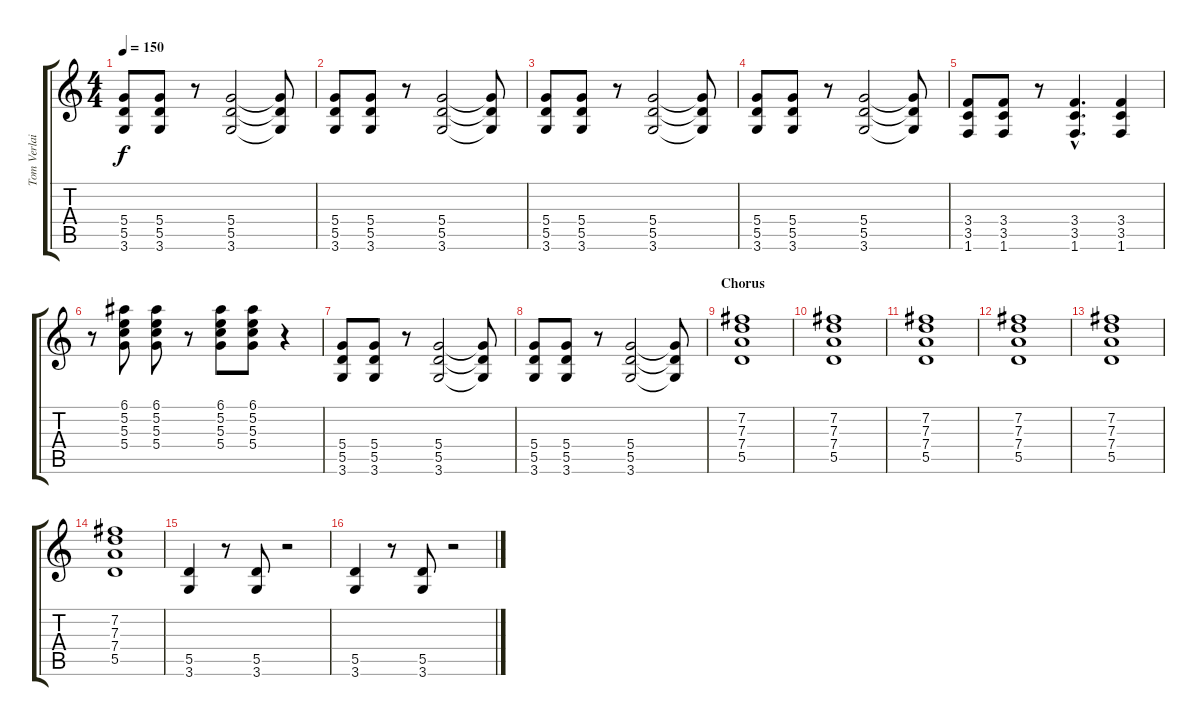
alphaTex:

\track ("Tom Verlaine" "Tom Verlai") {instrument electricguitarclean}
\staff {score tabs}
\tuning (E4 B3 G3 D3 A2 E2) {hide}
\ts (4 4)
\tempo 150
\clef g2
\ks c
(5.4 5.5 3.6).8{dy f} (5.4 5.5 3.6).8 r.8 (5.4 5.5 3.6).2 (5.4{t} 5.5{t} 3.6{t}).8 |
(5.4 5.5 3.6).8 (5.4 5.5 3.6).8 r.8 (5.4 5.5 3.6).2 (5.4{t} 5.5{t} 3.6{t}).8 |
(5.4 5.5 3.6).8 (5.4 5.5 3.6).8 r.8 (5.4 5.5 3.6).2 (5.4{t} 5.5{t} 3.6{t}).8 |
(5.4 5.5 3.6).8 (5.4 5.5 3.6).8 r.8 (5.4 5.5 3.6).2 (5.4{t} 5.5{t} 3.6{t}).8 |
(3.4 3.5 1.6).8 (3.4 3.5 1.6).8 r.8 (3.4{hac} 3.5{hac} 1.6{hac}).4{d} (3.4 3.5 1.6).4 |
r.8 (6.1 5.2 5.3 5.4).8 (6.1 5.2 5.3 5.4).8 r.8 (6.1 5.2 5.3 5.4).8 (6.1 5.2 5.3 5.4).8 r.4 |
(5.4 5.5 3.6).8 (5.4 5.5 3.6).8 r.8 (5.4 5.5 3.6).2 (5.4{t} 5.5{t} 3.6{t}).8 |
(5.4 5.5 3.6).8 (5.4 5.5 3.6).8 r.8 (5.4 5.5 3.6).2 (5.4{t} 5.5{t} 3.6{t}).8 |
\section ("" "Chorus")
(7.2 7.3 7.4 5.5).1 |
(7.2 7.3 7.4 5.5).1 |
(7.2 7.3 7.4 5.5).1 |
(7.2 7.3 7.4 5.5).1 |
(7.2 7.3 7.4 5.5).1 |
(7.2 7.3 7.4 5.5).1 |
(5.5 3.6).4 r.8 (5.5 3.6).8 r.2 |
(5.5 3.6).4 r.8 (5.5 3.6).8 r.2
